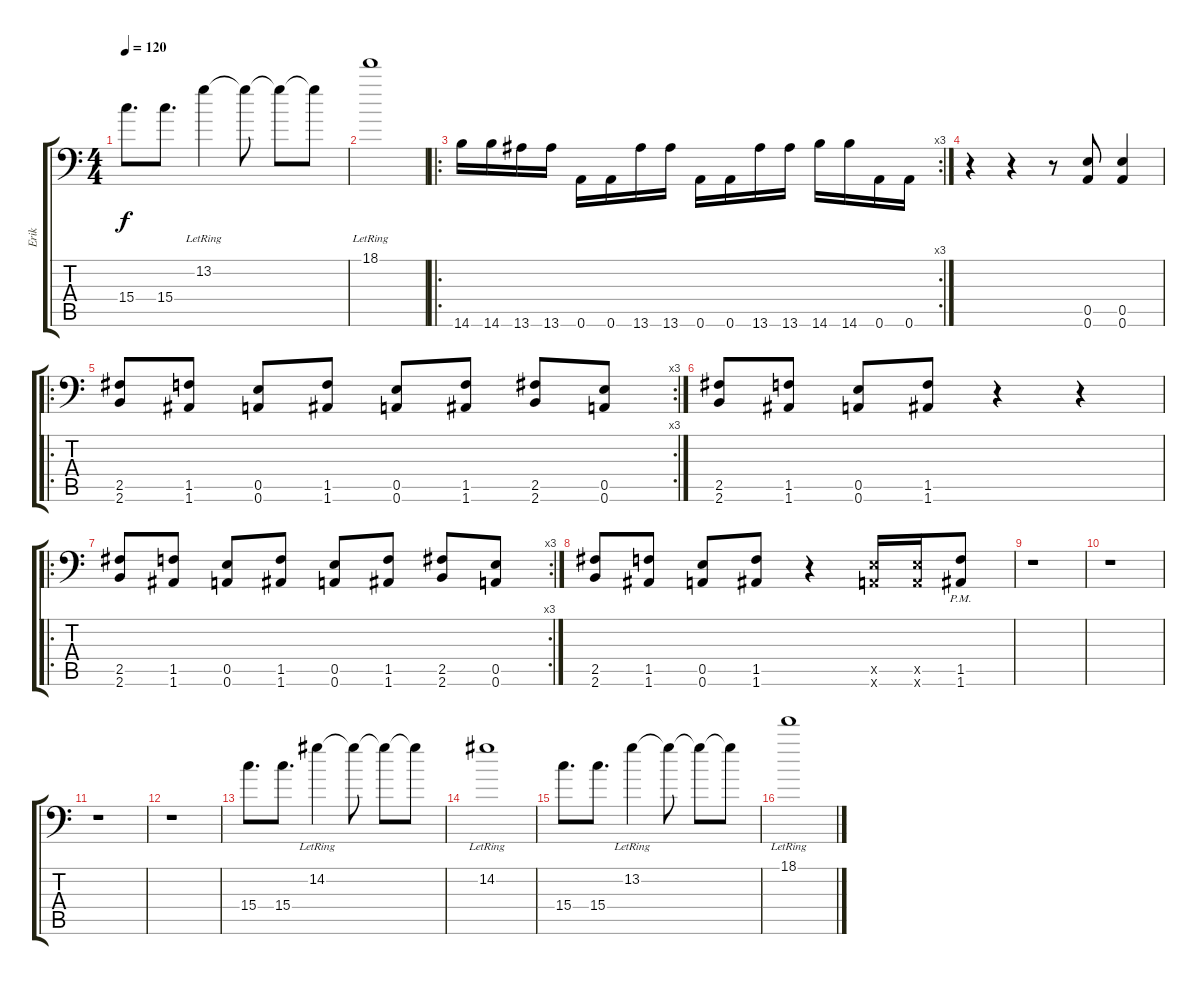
\track ("Erik" "Erik") {instrument distortionguitar}
\staff {score tabs}
\tuning (B3 Gb3 D3 A2 E2 A1) {hide}
\ts (4 4)
\tempo 120
\clef f4
\ks c
15.4.8{d dy f} 15.4.8{d} 13.2{lr}.4 13.2{t}.8 13.2{t}.8 13.2{t}.8 |
18.1{lr}.1 |
\ro
\rc 3
14.6.16{instrument distortionguitar} 14.6.16 13.6.16 13.6.16 0.6.16 0.6.16 13.6.16 13.6.16 0.6.16 0.6.16 13.6.16 13.6.16 14.6.16 14.6.16 0.6.16 0.6.16 |
r.4 r.4 r.8 (0.5 0.6).8 (0.5 0.6).4 |
\ro
\rc 3
(2.5 2.6).8 (1.5 1.6).8 (0.5 0.6).8 (1.5 1.6).8 (0.5 0.6).8 (1.5 1.6).8 (2.5 2.6).8 (0.5 0.6).8 |
(2.5 2.6).8 (1.5 1.6).8 (0.5 0.6).8 (1.5 1.6).8 r.4 r.4 |
\ro
\rc 3
(2.5 2.6).8 (1.5 1.6).8 (0.5 0.6).8 (1.5 1.6).8 (0.5 0.6).8 (1.5 1.6).8 (2.5 2.6).8 (0.5 0.6).8 |
(2.5 2.6).8 (1.5 1.6).8 (0.5 0.6).8 (1.5 1.6).8 r.4 (0.5{x} 0.6{x}).16 (0.5{x} 0.6{x}).16 (1.5{pm} 1.6{pm}).8 |
r.1 |
r.1 |
r.1 |
r.1 |
15.4.8{d instrument acousticguitarnylon} 15.4.8{d} 14.2{lr}.4 14.2{t}.8 14.2{t}.8 14.2{t}.8 |
14.2{lr}.1 |
15.4.8{d} 15.4.8{d} 13.2{lr}.4 13.2{t}.8 13.2{t}.8 13.2{t}.8 |
18.1{lr}.1
